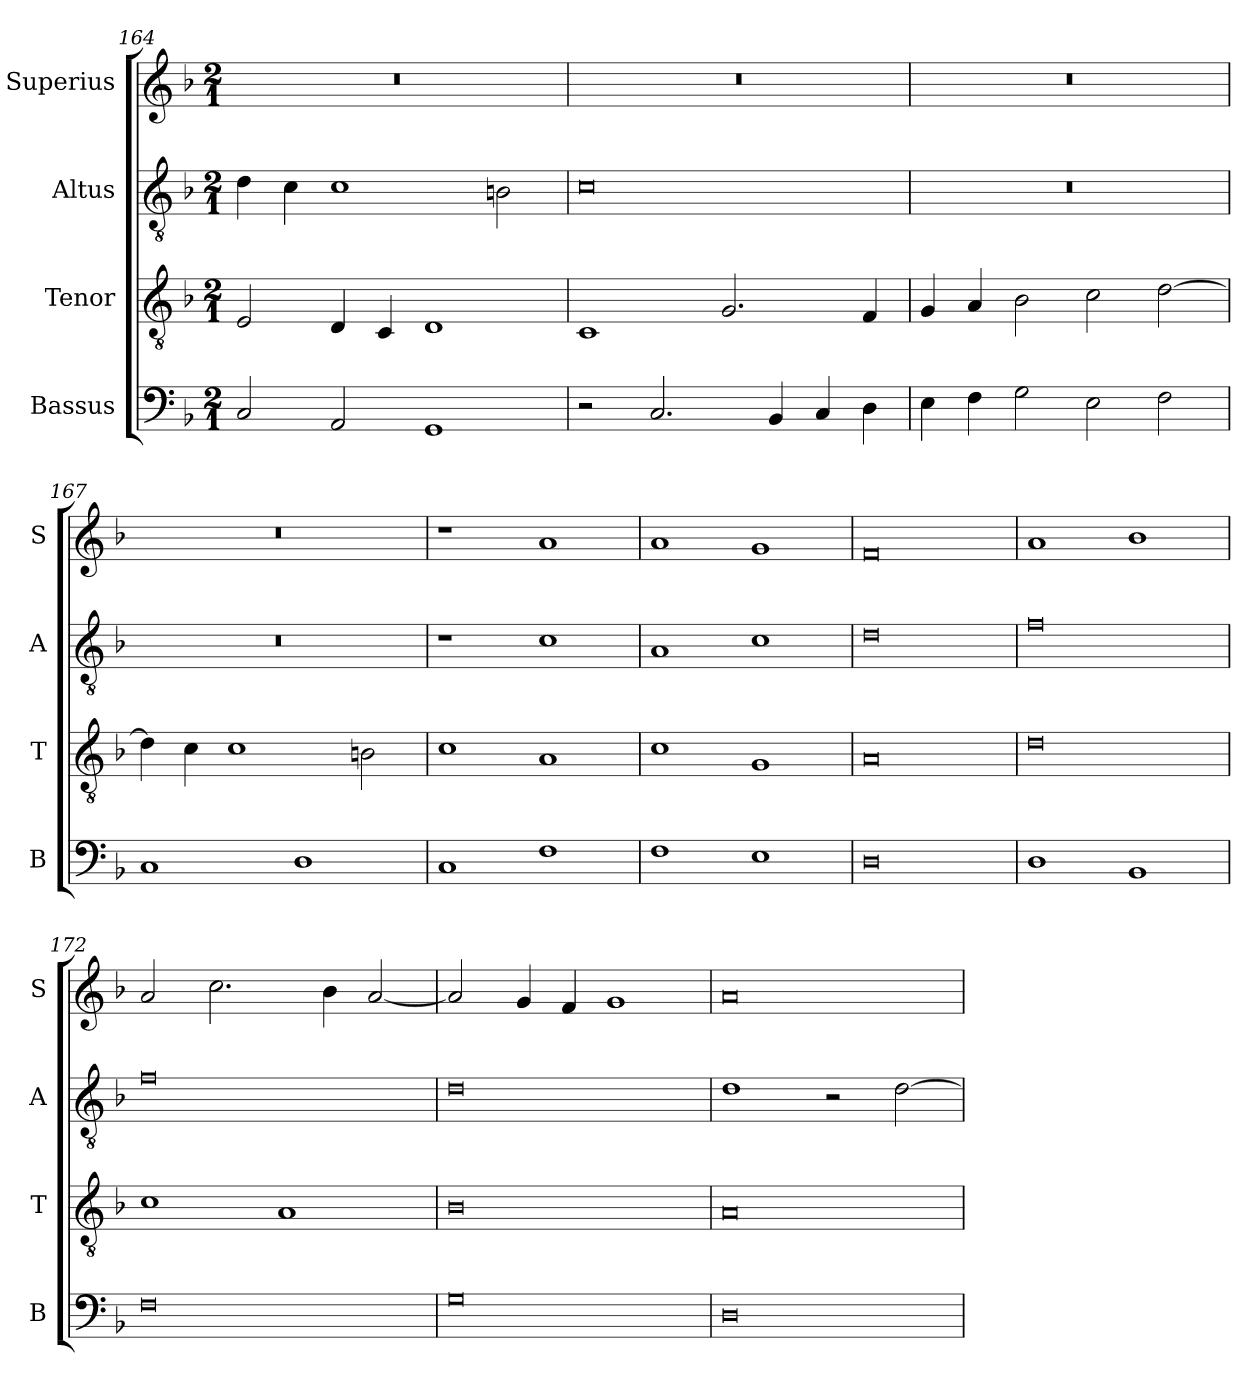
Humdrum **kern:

**kern	**kern	**kern	**kern
*part4	*part3	*part2	*part1
*staff4	*staff3	*staff2	*staff1
*I"Bassus	*I"Tenor	*I"Altus	*I"Superius
*I'B	*I'T	*I'A	*I'S
*clefF4	*clefGv2	*clefGv2	*clefG2
*k[b-]	*k[b-]	*k[b-]	*k[b-]
*F:	*F:	*F:	*F:
*M2/1	*M2/1	*M2/1	*M2/1
=164	=164	=164	=164
2C	2E	4d	0r
.	.	4c	.
2AA	4D	1c	.
.	4C	.	.
1GG	1D	.	.
.	.	2Bn	.
=165	=165	=165	=165
2r	1C	0c	0r
2.C	.	.	.
.	2.G	.	.
4BB-	.	.	.
4C	.	.	.
4D	4F	.	.
=166	=166	=166	=166
4E	4G	0r	0r
4F	4A	.	.
2G	2B-	.	.
2E	2c	.	.
2F	[2d	.	.
=167	=167	=167	=167
1C	4d]	0r	0r
.	4c	.	.
.	1c	.	.
1D	.	.	.
.	2Bn	.	.
=168	=168	=168	=168
1C	1c	1r	1r
1F	1A	1c	1a
=169	=169	=169	=169
1F	1c	1A	1a
1E	1G	1c	1g
=170	=170	=170	=170
0D	0A	0d	0f
=171	=171	=171	=171
1D	0d	0f	1a
1BB-	.	.	1b-
=172	=172	=172	=172
0F	1c	0f	2a
.	.	.	2.cc
.	1A	.	.
.	.	.	4b-
.	.	.	[2a
=173	=173	=173	=173
0G	0B-	0d	2a]
.	.	.	4g
.	.	.	4f
.	.	.	1g
=174	=174	=174	=174
0D	0A	1d	0a
.	.	2r	.
.	.	[2d	.
=	=	=	=
*-	*-	*-	*-
